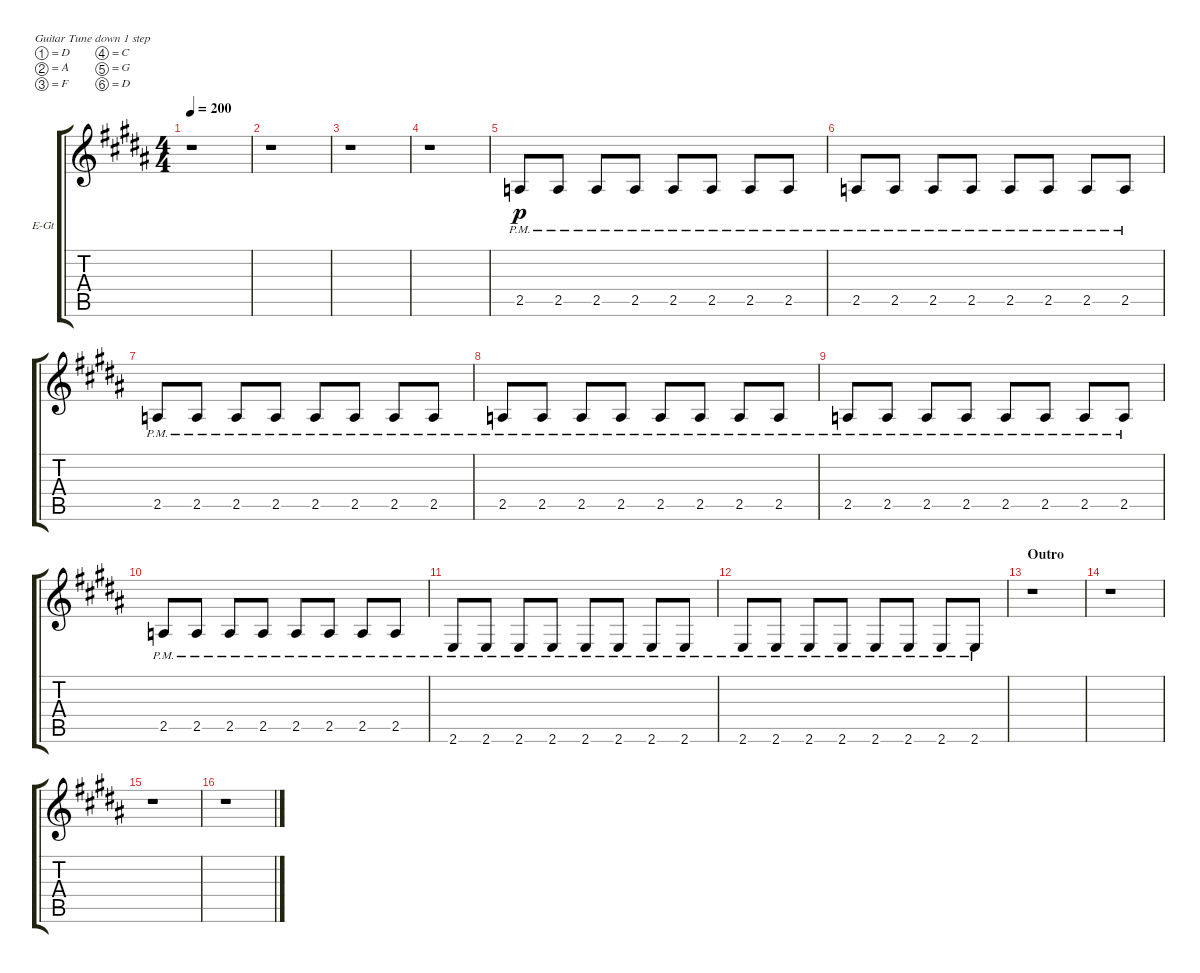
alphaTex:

\defaultSystemsLayout 4
\bracketExtendMode groupsimilarinstruments
\firstSystemTrackNameOrientation horizontal
\otherSystemsTrackNameOrientation horizontal
\track ("Rhythm Right" "E-Gt") {instrument distortionguitar}
\staff {score tabs}
\tuning (D4 A3 F3 C3 G2 D2)
\ts (4 4)
\tempo 200
\clef g2
\ks b
r.1{dy p} |
r.1 |
r.1 |
r.1 |
2.5{pm}.8 2.5{pm}.8 2.5{pm}.8 2.5{pm}.8 2.5{pm}.8 2.5{pm}.8 2.5{pm}.8 2.5{pm}.8 |
2.5{pm}.8 2.5{pm}.8 2.5{pm}.8 2.5{pm}.8 2.5{pm}.8 2.5{pm}.8 2.5{pm}.8 2.5{pm}.8 |
2.5{pm}.8 2.5{pm}.8 2.5{pm}.8 2.5{pm}.8 2.5{pm}.8 2.5{pm}.8 2.5{pm}.8 2.5{pm}.8 |
2.5{pm}.8 2.5{pm}.8 2.5{pm}.8 2.5{pm}.8 2.5{pm}.8 2.5{pm}.8 2.5{pm}.8 2.5{pm}.8 |
2.5{pm}.8 2.5{pm}.8 2.5{pm}.8 2.5{pm}.8 2.5{pm}.8 2.5{pm}.8 2.5{pm}.8 2.5{pm}.8 |
2.5{pm}.8 2.5{pm}.8 2.5{pm}.8 2.5{pm}.8 2.5{pm}.8 2.5{pm}.8 2.5{pm}.8 2.5{pm}.8 |
2.6{pm}.8 2.6{pm}.8 2.6{pm}.8 2.6{pm}.8 2.6{pm}.8 2.6{pm}.8 2.6{pm}.8 2.6{pm}.8 |
2.6{pm}.8 2.6{pm}.8 2.6{pm}.8 2.6{pm}.8 2.6{pm}.8 2.6{pm}.8 2.6{pm}.8 2.6{pm}.8 |
\section ("" "Outro")
r.1 |
r.1 |
r.1 |
r.1
